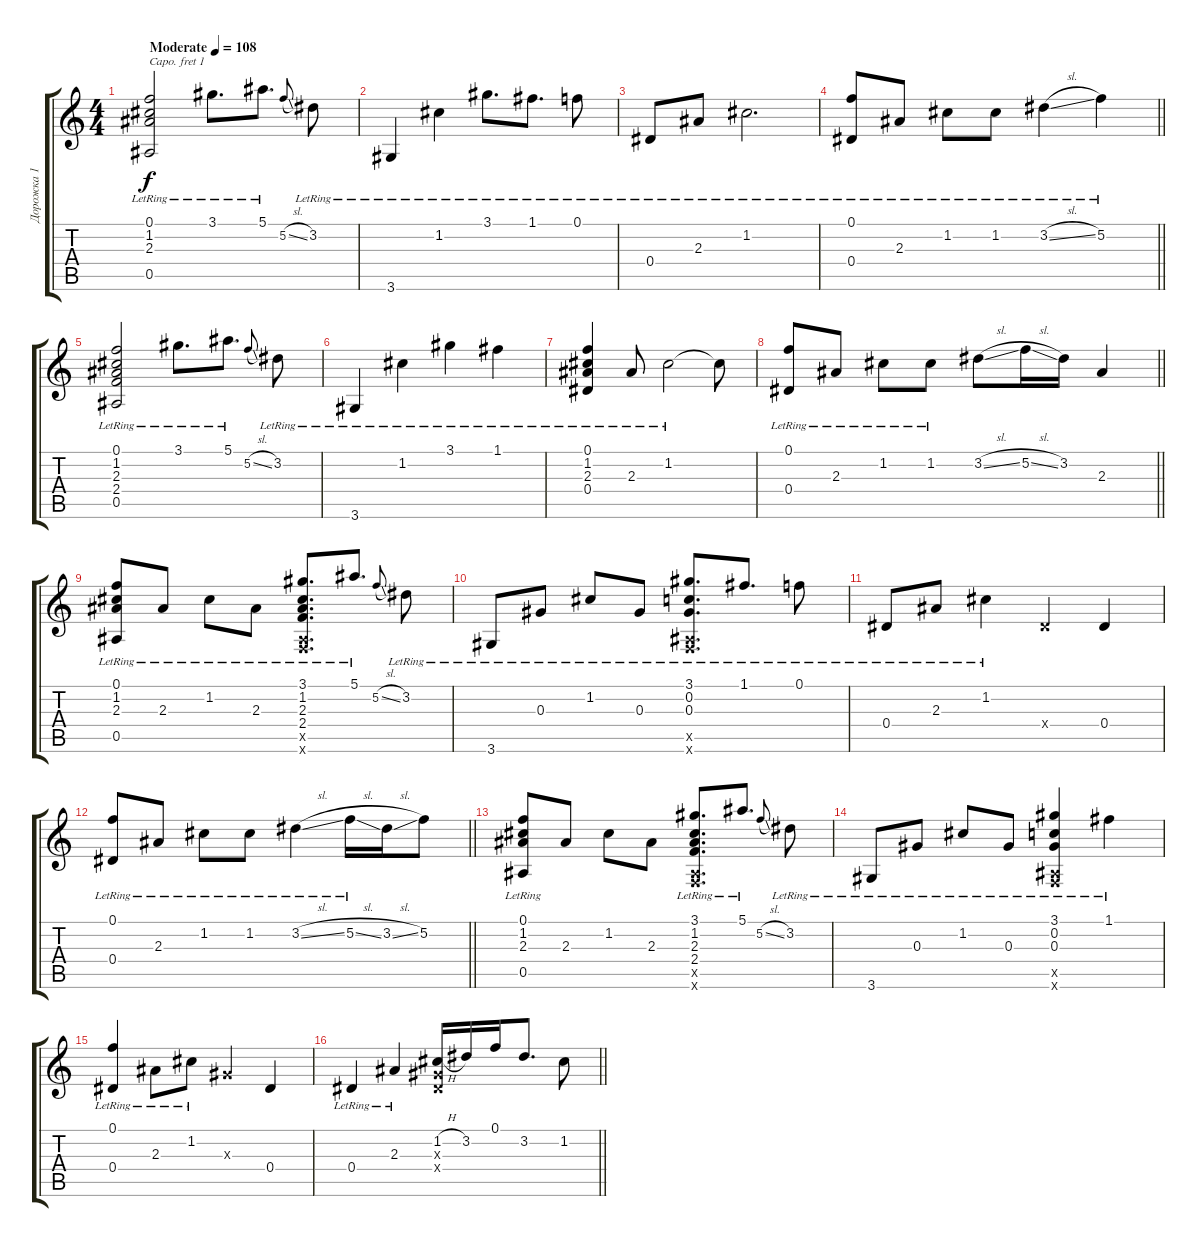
\track ("Дорожка 1" "Дорожка 1") {instrument acousticguitarsteel}
\staff {score tabs}
\capo 1
\tuning (E4 B3 G3 D3 A2 E2) {hide}
\ts (4 4)
\tempo (108 "Moderate")
\clef g2
\ks c
(0.1{lr} 1.2{lr} 2.3{lr} 0.5{lr}).2{dy f instrument acousticguitarsteel} 3.1{lr}.8{d} 5.1{lr}.8{d} 5.2{sl}.8{gr onbeat} 3.2{lr}.8 |
3.6{lr}.4 1.2{lr}.4 3.1{lr}.8{d} 1.1{lr}.8{d} 0.1{lr}.8 |
0.4{lr}.8 2.3{lr}.8 1.2{lr}.2{d} |
\barLineRight lightlight
(0.1{lr} 0.4{lr}).8 2.3{lr}.8 1.2{lr}.8 1.2{lr}.8 3.2{sl lr}.4 5.2{lr}.4 |
(0.1{lr} 1.2{lr} 2.3{lr} 2.4{lr} 0.5{lr}).2 3.1{lr}.8{d} 5.1{lr}.8{d} 5.2{sl}.8{gr onbeat} 3.2{lr}.8 |
3.6{lr}.4 1.2{lr}.4 3.1{lr}.4 1.1{lr}.4 |
(0.1{lr} 1.2{lr} 2.3{lr} 0.4{lr}).4 2.3{lr}.8 1.2{lr}.2 1.2{t}.8 |
\barLineRight lightlight
(0.1{lr} 0.4{lr}).8 2.3{lr}.8 1.2{lr}.8 1.2{lr}.8 3.2{sl}.8 5.2{sl}.16 3.2.16 2.3.4 |
(0.1{lr} 1.2{lr} 2.3{lr} 0.5{lr}).8 2.3{lr}.8 1.2{lr}.8 2.3{lr}.8 (3.1{lr} 1.2 2.3 2.4 0.5{x} 0.6{x}).8{d} 5.1{lr}.8{d} 5.2{sl}.8{gr onbeat} 3.2{lr}.8 |
3.6{lr}.8 0.3{lr}.8 1.2{lr}.8 0.3{lr}.8 (3.1{lr} 0.2{lr} 0.3{lr} 0.5{x} 0.6{x}).8{d} 1.1{lr}.8{d} 0.1{lr}.8 |
0.4{lr}.8 2.3{lr}.8 1.2{lr}.4 0.4{x}.4 0.4.4 |
\barLineRight lightlight
(0.1{lr} 0.4{lr}).8 2.3{lr}.8 1.2{lr}.8 1.2{lr}.8 3.2{sl lr}.4 5.2{sl lr}.16 3.2{sl}.16 5.2.8 |
(0.1{lr} 1.2{lr} 2.3{lr} 0.5{lr}).8 2.3.8 1.2.8 2.3.8 (3.1{lr} 1.2 2.3 2.4 0.5{x} 0.6{x}).8{d} 5.1{lr}.8{d} 5.2{sl}.8{gr onbeat} 3.2{lr}.8 |
3.6{lr}.8 0.3{lr}.8 1.2{lr}.8 0.3{lr}.8 (3.1{lr} 0.2{lr} 0.3{lr} 0.5{x} 0.6{x}).4 1.1{lr}.4 |
(0.1 0.4{lr}).4 2.3{lr}.8 1.2{lr}.8 0.3{x}.4 0.4.4 |
\barLineRight lightlight
0.4{lr}.4 2.3{lr}.4 (1.2{h} 0.3{x} 0.4{x}).16 3.2.16 0.1.16 3.2.8{d} 1.2.8
